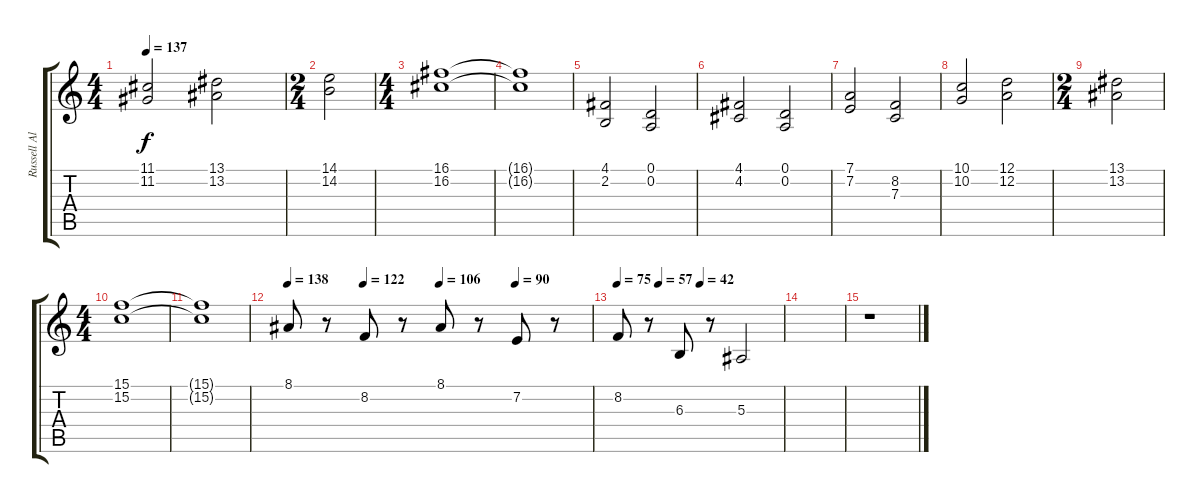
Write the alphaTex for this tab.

\track ("Russell Allen" "Russell Al") {instrument stringensemble1}
\staff {score tabs}
\tuning (D4 A3 F3 C3 G2 D2) {hide}
\ts (4 4)
\tempo 137
\clef g2
\ks c
(11.1 11.2).2{dy f} (13.1 13.2).2 |
\ts (2 4)
(14.1 14.2).2 |
\ts (4 4)
(16.1 16.2).1 |
(16.1{t} 16.2{t}).1 |
(4.1 2.2).2 (0.1 0.2).2 |
(4.1 4.2).2 (0.1 0.2).2 |
(7.1 7.2).2 (8.2 7.3).2 |
(10.1 10.2).2 (12.1 12.2).2 |
\ts (2 4)
(13.1 13.2).2 |
\ts (4 4)
(15.1 15.2).1 |
(15.1{t} 15.2{t}).1 |
\tempo 138
\tempo (122 0.25)
\tempo (106 0.5)
\tempo (90 0.75)
8.1.8 r.8 8.2.8 r.8 8.1.8 r.8 7.2.8 r.8 |
\tempo 75
\tempo (57 0.25)
\tempo (42 0.5)
8.2.8 r.8 6.3.8 r.8 5.3.2 |
|
r.1{txt ""}
